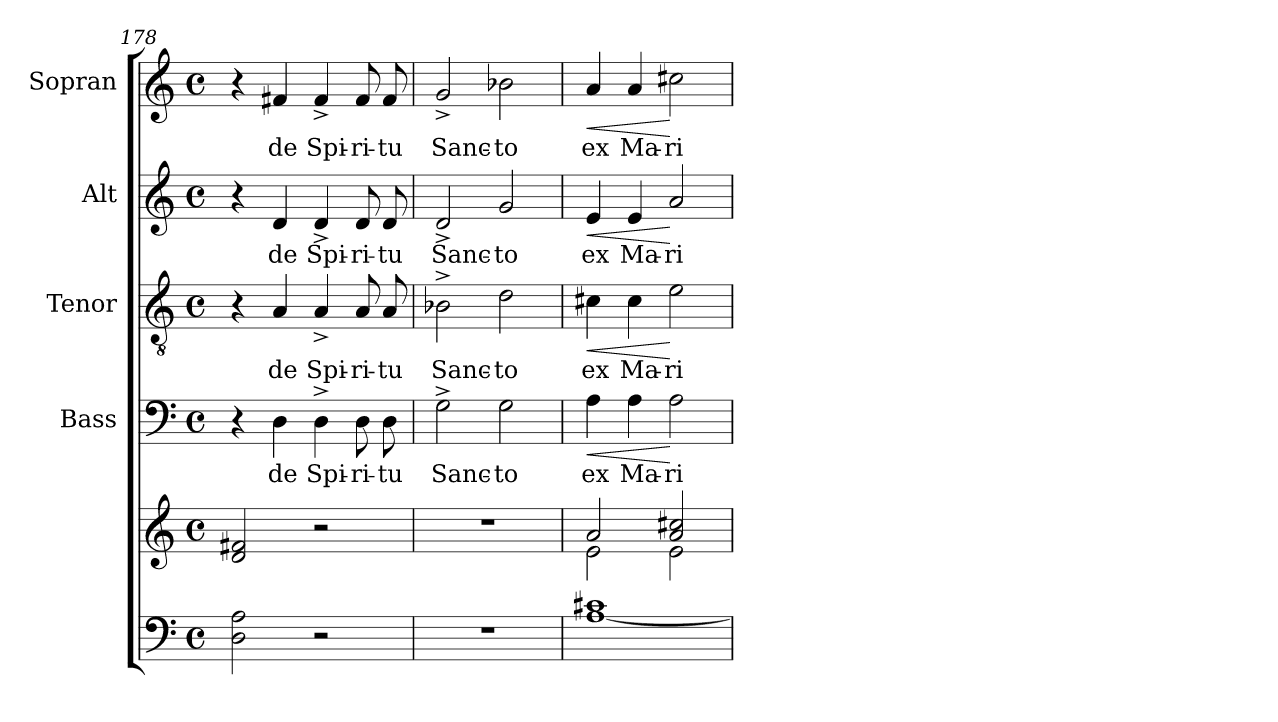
**kern	**kern	**kern	**text	**dynam	**kern	**text	**dynam	**kern	**text	**dynam	**kern	**text	**dynam
*part5	*part5	*part4	*part4	*part4	*part3	*part3	*part3	*part2	*part2	*part2	*part1	*part1	*part1
*staff6	*staff5	*staff4	*staff4	*staff4	*staff3	*staff3	*staff3	*staff2	*staff2	*staff2	*staff1	*staff1	*staff1
*	*	*I"Bass	*	*	*I"Tenor	*	*	*I"Alt	*	*	*I"Sopran	*	*
*	*	*I'B.	*	*	*I'T.	*	*	*I'A.	*	*	*I'S.	*	*
*clefF4	*clefG2	*clefF4	*	*	*clefGv2	*	*	*clefG2	*	*	*clefG2	*	*
*k[]	*k[]	*k[]	*	*	*k[]	*	*	*k[]	*	*	*k[]	*	*
*C:	*C:	*C:	*	*	*C:	*	*	*C:	*	*	*C:	*	*
*M4/4	*M4/4	*M4/4	*	*	*M4/4	*	*	*M4/4	*	*	*M4/4	*	*
*met(c)	*met(c)	*met(c)	*	*	*met(c)	*	*	*met(c)	*	*	*met(c)	*	*
=178	=178	=178	=178	=178	=178	=178	=178	=178	=178	=178	=178	=178	=178
2D\ 2A\	2d/ 2f#X/	4r	.	.	4r	.	.	4r	.	.	4r	.	.
!	!	!	!LO:LY:b	!	!	!LO:LY:b	!	!	!LO:LY:b	!	!	!LO:LY:b	!
.	.	4D\	de	.	4A/	de	.	4d/	de	.	4f#X/	de	.
!	!	!	!LO:LY:b	!	!	!LO:LY:b	!	!	!LO:LY:b	!	!	!LO:LY:b	!
2r	2r	4D^>\	Spi-	.	4A^>/	Spi-	.	4d^>/	Spi-	.	4f#^>/	Spi-	.
!	!	!	!LO:LY:b	!	!	!LO:LY:b	!	!	!LO:LY:b	!	!	!LO:LY:b	!
.	.	8D\	-ri-	.	8A/	-ri-	.	8d/	-ri-	.	8f#/	-ri-	.
!	!	!	!LO:LY:b	!	!	!LO:LY:b	!	!	!LO:LY:b	!	!	!LO:LY:b	!
.	.	8D\	-tu	.	8A/	-tu	.	8d/	-tu	.	8f#/	-tu	.
=179	=179	=179	=179	=179	=179	=179	=179	=179	=179	=179	=179	=179	=179
!	!	!	!LO:LY:b	!	!	!LO:LY:b	!	!	!LO:LY:b	!	!	!LO:LY:b	!
1r	1r	2G^>\	Sanc-	.	2B-X^>\	Sanc-	.	2d^>/	Sanc-	.	2g^>/	Sanc-	.
!	!	!	!LO:LY:b	!	!	!LO:LY:b	!	!	!LO:LY:b	!	!	!LO:LY:b	!
.	.	2G\	-to	.	2d\	-to	.	2g/	-to	.	2b-X\	-to	.
=180	=180	=180	=180	=180	=180	=180	=180	=180	=180	=180	=180	=180	=180
*^	*^	*	*	*	*	*	*	*	*	*	*	*	*
!	!	!	!	!	!LO:LY:b	!LO:HP:b	!	!LO:LY:b	!LO:HP:b	!	!LO:LY:b	!LO:HP:b	!	!LO:LY:b	!LO:HP:b
1c#X	[<1A	2a/	2e\	4A\	ex	<	4c#X\	ex	<	4e/	ex	<	4a/	ex	<
!	!	!	!	!	!LO:LY:b	!	!	!LO:LY:b	!	!	!LO:LY:b	!	!	!LO:LY:b	!
.	.	.	.	4A\	Ma-	.	4c#\	Ma-	.	4e/	Ma-	.	4a/	Ma-	.
!	!	!	!	!	!LO:LY:b	!	!	!LO:LY:b	!	!	!LO:LY:b	!	!	!LO:LY:b	!
.	.	2a/ 2cc#X/	2e\	2A\	-ri-	[	2e\	-ri-	[	2a/	-ri-	[	2cc#X\	-ri-	[
*v	*v	*	*	*	*	*	*	*	*	*	*	*	*	*	*
*	*v	*v	*	*	*	*	*	*	*	*	*	*	*	*
=	=	=	=	=	=	=	=	=	=	=	=	=	=
*-	*-	*-	*-	*-	*-	*-	*-	*-	*-	*-	*-	*-	*-
